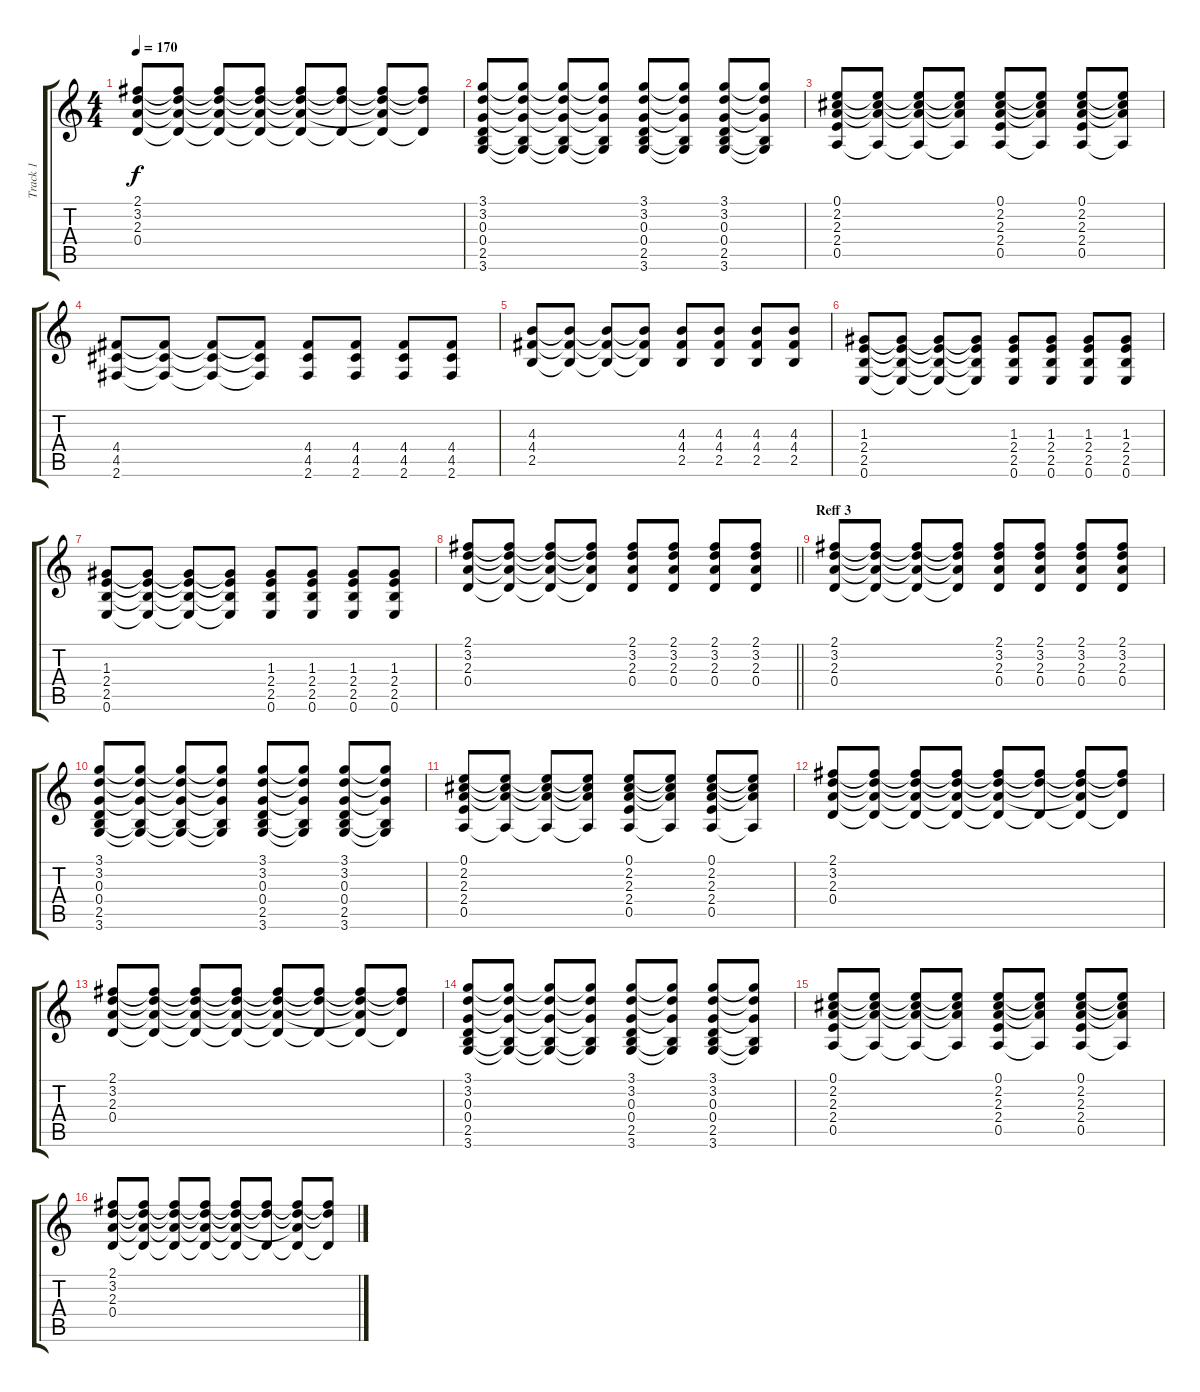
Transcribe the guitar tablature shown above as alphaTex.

\track ("Track 1" "Track 1") {instrument distortionguitar}
\staff {score tabs}
\tuning (E4 B3 G3 D3 A2 E2) {hide}
\ts (4 4)
\tempo 170
\clef g2
\ks c
(2.1 3.2 2.3 0.4).8{dy f} (2.1{t} 3.2{t} 2.3{t} 0.4{t}).8 (2.1{t} 3.2{t} 2.3{t} 0.4{t}).8 (2.1{t} 3.2{t} 2.3{t} 0.4{t}).8 (2.1{t} 3.2{t} 2.3{t} 0.4{t}).8 (2.1{t} 3.2{t} 0.4{t}).8 (2.1{t} 3.2{t} 2.3{t} 0.4{t}).8 (2.1{t} 3.2{t} 0.4{t}).8 |
(3.1 3.2 0.3 0.4 2.5 3.6).8 (3.1{t} 3.2{t} 0.3{t} 2.5{t} 3.6{t}).8 (3.1{t} 3.2{t} 0.3{t} 2.5{t} 3.6{t}).8 (3.1{t} 3.2{t} 0.3{t} 2.5{t} 3.6{t}).8 (3.1 3.2 0.3 0.4 2.5 3.6).8 (3.1{t} 3.2{t} 0.3{t} 2.5{t} 3.6{t}).8 (3.1 3.2 0.3 0.4 2.5 3.6).8 (3.1{t} 3.2{t} 0.3{t} 2.5{t} 3.6{t}).8 |
(0.1 2.2 2.3 2.4 0.5).8 (0.1{t} 2.2{t} 2.3{t} 0.5{t}).8 (0.1{t} 2.2{t} 2.3{t} 0.5{t}).8 (0.1{t} 2.2{t} 2.3{t} 0.5{t}).8 (0.1 2.2 2.3 2.4 0.5).8 (0.1{t} 2.2{t} 2.3{t} 0.5{t}).8 (0.1 2.2 2.3 2.4 0.5).8 (0.1{t} 2.2{t} 2.3{t} 0.5{t}).8 |
(4.4 4.5 2.6).8 (4.4{t} 4.5{t} 2.6{t}).8 (4.4{t} 4.5{t} 2.6{t}).8 (4.4{t} 4.5{t} 2.6{t}).8 (4.4 4.5 2.6).8 (4.4 4.5 2.6).8 (4.4 4.5 2.6).8 (4.4 4.5 2.6).8 |
(4.3 4.4 2.5).8 (4.3{t} 4.4{t} 2.5{t}).8 (4.3{t} 4.4{t} 2.5{t}).8 (4.3{t} 4.4{t} 2.5{t}).8 (4.3 4.4 2.5).8 (4.3 4.4 2.5).8 (4.3 4.4 2.5).8 (4.3 4.4 2.5).8 |
(1.3 2.4 2.5 0.6).8 (1.3{t} 2.4{t} 2.5{t} 0.6{t}).8 (1.3{t} 2.4{t} 2.5{t} 0.6{t}).8 (1.3{t} 2.4{t} 2.5{t} 0.6{t}).8 (1.3 2.4 2.5 0.6).8 (1.3 2.4 2.5 0.6).8 (1.3 2.4 2.5 0.6).8 (1.3 2.4 2.5 0.6).8 |
(1.3 2.4 2.5 0.6).8 (1.3{t} 2.4{t} 2.5{t} 0.6{t}).8 (1.3{t} 2.4{t} 2.5{t} 0.6{t}).8 (1.3{t} 2.4{t} 2.5{t} 0.6{t}).8 (1.3 2.4 2.5 0.6).8 (1.3 2.4 2.5 0.6).8 (1.3 2.4 2.5 0.6).8 (1.3 2.4 2.5 0.6).8 |
\barLineRight lightlight
(2.1 3.2 2.3 0.4).8 (2.1{t} 3.2{t} 2.3{t} 0.4{t}).8 (2.1{t} 3.2{t} 2.3{t} 0.4{t}).8 (2.1{t} 3.2{t} 2.3{t} 0.4{t}).8 (2.1 3.2 2.3 0.4).8 (2.1 3.2 2.3 0.4).8 (2.1 3.2 2.3 0.4).8 (2.1 3.2 2.3 0.4).8 |
\section ("" "Reff 3")
(2.1 3.2 2.3 0.4).8 (2.1{t} 3.2{t} 2.3{t} 0.4{t}).8 (2.1{t} 3.2{t} 2.3{t} 0.4{t}).8 (2.1{t} 3.2{t} 2.3{t} 0.4{t}).8 (2.1 3.2 2.3 0.4).8 (2.1 3.2 2.3 0.4).8 (2.1 3.2 2.3 0.4).8 (2.1 3.2 2.3 0.4).8 |
(3.1 3.2 0.3 0.4 2.5 3.6).8 (3.1{t} 3.2{t} 0.3{t} 2.5{t} 3.6{t}).8 (3.1{t} 3.2{t} 0.3{t} 2.5{t} 3.6{t}).8 (3.1{t} 3.2{t} 0.3{t} 2.5{t} 3.6{t}).8 (3.1 3.2 0.3 0.4 2.5 3.6).8 (3.1{t} 3.2{t} 0.3{t} 2.5{t} 3.6{t}).8 (3.1 3.2 0.3 0.4 2.5 3.6).8 (3.1{t} 3.2{t} 0.3{t} 2.5{t} 3.6{t}).8 |
(0.1 2.2 2.3 2.4 0.5).8 (0.1{t} 2.2{t} 2.3{t} 0.5{t}).8 (0.1{t} 2.2{t} 2.3{t} 0.5{t}).8 (0.1{t} 2.2{t} 2.3{t} 0.5{t}).8 (0.1 2.2 2.3 2.4 0.5).8 (0.1{t} 2.2{t} 2.3{t} 0.5{t}).8 (0.1 2.2 2.3 2.4 0.5).8 (0.1{t} 2.2{t} 2.3{t} 0.5{t}).8 |
(2.1 3.2 2.3 0.4).8 (2.1{t} 3.2{t} 2.3{t} 0.4{t}).8 (2.1{t} 3.2{t} 2.3{t} 0.4{t}).8 (2.1{t} 3.2{t} 2.3{t} 0.4{t}).8 (2.1{t} 3.2{t} 2.3{t} 0.4{t}).8 (2.1{t} 3.2{t} 0.4{t}).8 (2.1{t} 3.2{t} 2.3{t} 0.4{t}).8 (2.1{t} 3.2{t} 0.4{t}).8 |
(2.1 3.2 2.3 0.4).8 (2.1{t} 3.2{t} 2.3{t} 0.4{t}).8 (2.1{t} 3.2{t} 2.3{t} 0.4{t}).8 (2.1{t} 3.2{t} 2.3{t} 0.4{t}).8 (2.1{t} 3.2{t} 2.3{t} 0.4{t}).8 (2.1{t} 3.2{t} 0.4{t}).8 (2.1{t} 3.2{t} 2.3{t} 0.4{t}).8 (2.1{t} 3.2{t} 0.4{t}).8 |
(3.1 3.2 0.3 0.4 2.5 3.6).8 (3.1{t} 3.2{t} 0.3{t} 2.5{t} 3.6{t}).8 (3.1{t} 3.2{t} 0.3{t} 2.5{t} 3.6{t}).8 (3.1{t} 3.2{t} 0.3{t} 2.5{t} 3.6{t}).8 (3.1 3.2 0.3 0.4 2.5 3.6).8 (3.1{t} 3.2{t} 0.3{t} 2.5{t} 3.6{t}).8 (3.1 3.2 0.3 0.4 2.5 3.6).8 (3.1{t} 3.2{t} 0.3{t} 2.5{t} 3.6{t}).8 |
(0.1 2.2 2.3 2.4 0.5).8 (0.1{t} 2.2{t} 2.3{t} 0.5{t}).8 (0.1{t} 2.2{t} 2.3{t} 0.5{t}).8 (0.1{t} 2.2{t} 2.3{t} 0.5{t}).8 (0.1 2.2 2.3 2.4 0.5).8 (0.1{t} 2.2{t} 2.3{t} 0.5{t}).8 (0.1 2.2 2.3 2.4 0.5).8 (0.1{t} 2.2{t} 2.3{t} 0.5{t}).8 |
(2.1 3.2 2.3 0.4).8 (2.1{t} 3.2{t} 2.3{t} 0.4{t}).8 (2.1{t} 3.2{t} 2.3{t} 0.4{t}).8 (2.1{t} 3.2{t} 2.3{t} 0.4{t}).8 (2.1{t} 3.2{t} 2.3{t} 0.4{t}).8 (2.1{t} 3.2{t} 0.4{t}).8 (2.1{t} 3.2{t} 2.3{t} 0.4{t}).8 (2.1{t} 3.2{t} 0.4{t}).8
